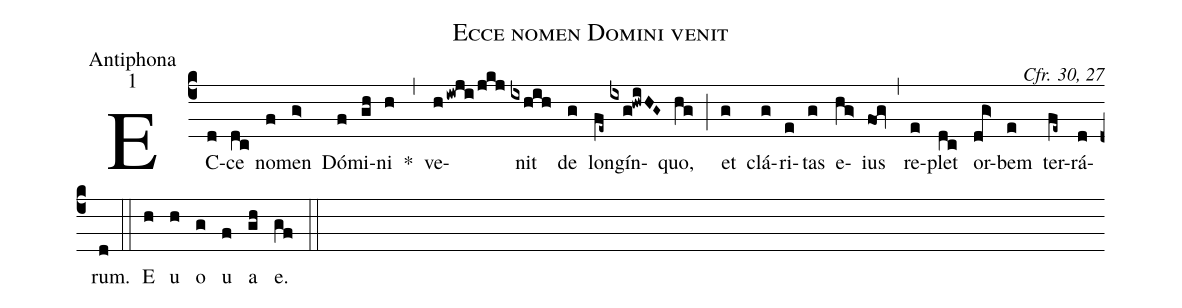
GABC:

name:Ecce nomen Domini venit;
office-part:Antiphona;
mode:1;
commentary:Cfr. 30, 27;
%%
(c4) EC(d)ce(dc) no(f)men(g>) Dó(f)mi(gh)ni(h) *(,) ve(hiwji!/jkj)nit(ixhih) de(g) lon(fe~)gín(ixg!hwiHG~)quo,(hg) (;) et(g) clá(g)ri(e)tas(g) e(hg>)ius(fog) (,) re(e)plet(dc) or(dg>)bem(e) ter(fe~)rá(d)rum.(d) (::) E(h) u(h) o(g) u(f) a(gh) e.(gf) (::)
